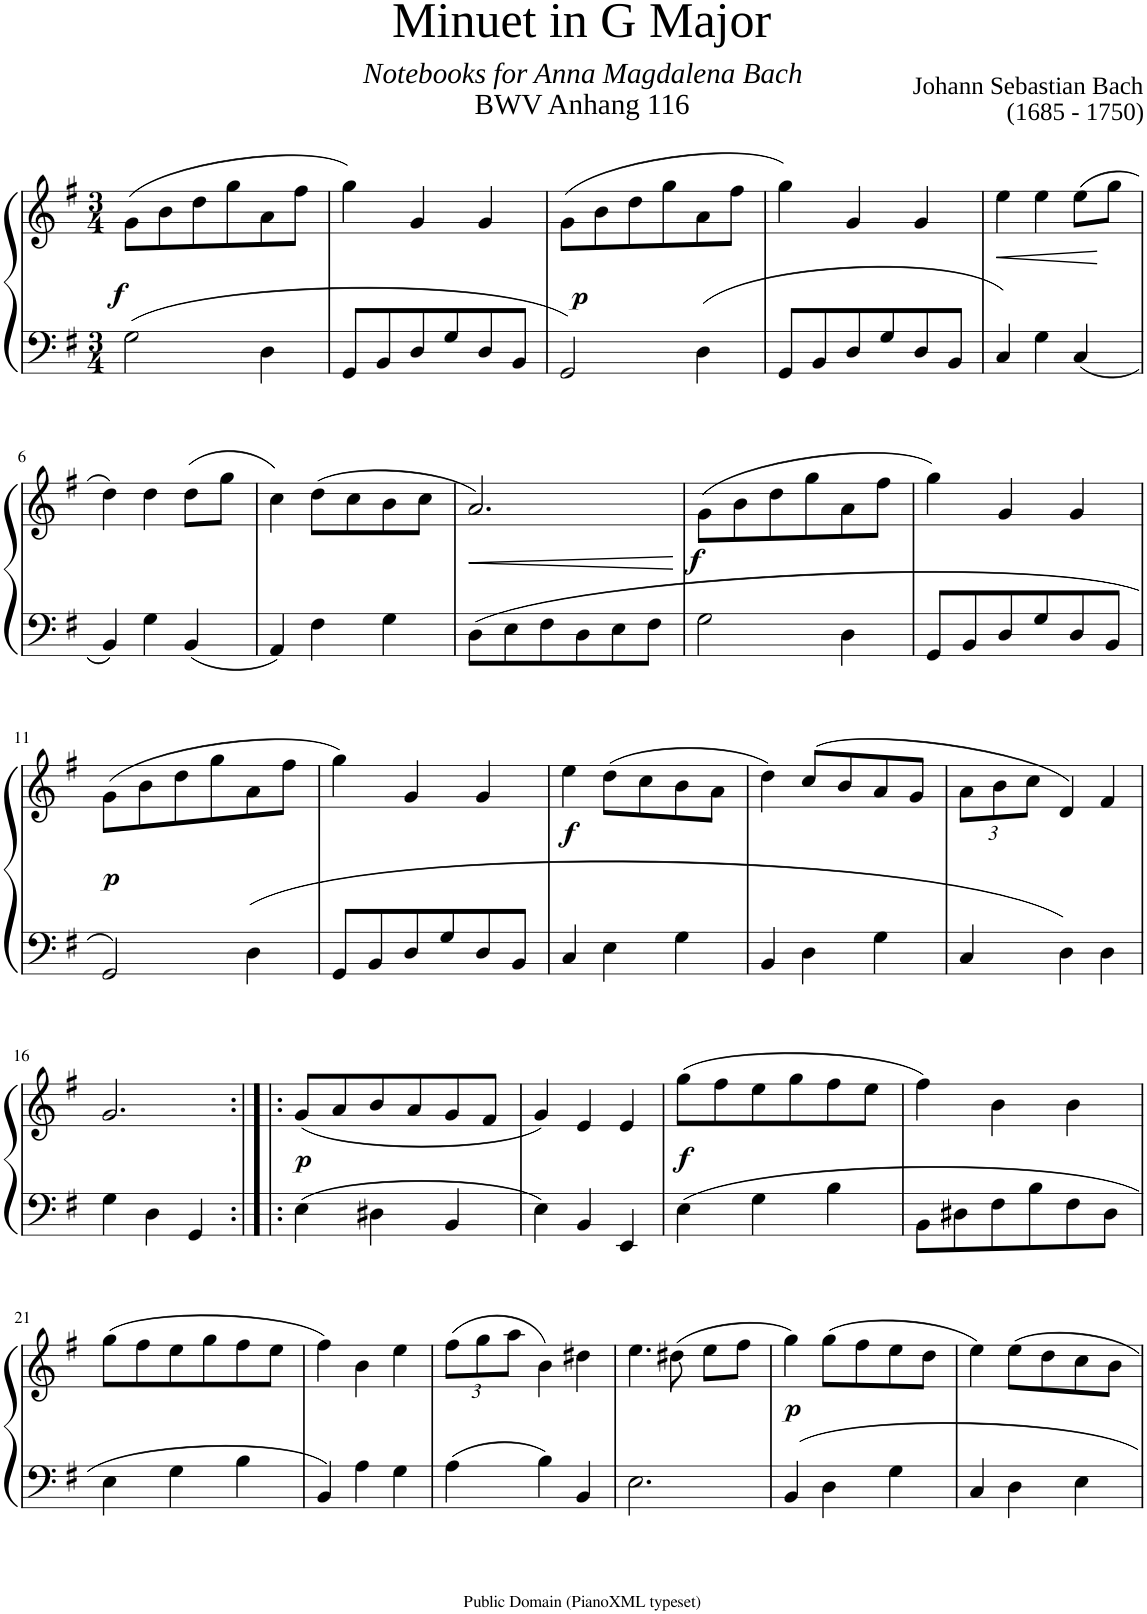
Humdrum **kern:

**kern	**kern	**dynam
*part1	*part1	*part1
*staff2	*staff1	*staff1/2
*I"Piano	*	*
*I'Pno	*	*
*clefF4	*clefG2	*
*k[f#]	*k[f#]	*
*M3/4	*M3/4	*
=1	=1	=1
!	!	!LO:DY:a=2
2G\	(8g\L	f
.	8b\	.
.	8dd\	.
.	8gg\	.
4D\	8a\	.
.	8ff#\J	.
=2	=2	=2
8GG/L	4gg\)	.
8BB/	.	.
8D/	4g'/	.
8G/	.	.
8D/	4g'/	.
8BB/J	.	.
=3	=3	=3
!	!	!LO:DY:a=2
2GG/	(8g\L	p
.	8b\	.
.	8dd\	.
.	8gg\	.
4D\	8a\	.
.	8ff#\J	.
=4	=4	=4
8GG/L	4gg\)	.
8BB/	.	.
8D/	4g'/	.
8G/	.	.
8D/	4g'/	.
8BB/J	.	.
=5	=5	=5
!	!	!LO:HP:b
4C/	4ee'\	<
4G\	4ee'\	.
4C/	(8ee\L	.
.	8gg\J	[
!!LO:LB:g=z
=6	=6	=6
4BB/	4dd'\)	.
4G\	4dd'\	.
4BB/	(8dd\L	.
.	8gg\J	.
=7	=7	=7
4AA/	4cc\)	.
4F#\	(8dd\L	.
.	8cc\	.
4G\	8b\	.
.	8cc\J	.
=8	=8	=8
!	!	!LO:HP:b
8D\L	2.a/)	<
8E\	.	.
8F#\	.	.
8D\	.	.
8E\	.	.
8F#\J	.	.
.	.	[
=9	=9	=9
!	!	!LO:DY:b
2G\	(8g\L	f
.	8b\	.
.	8dd\	.
.	8gg\	.
4D\	8a\	.
.	8ff#\J	.
=10	=10	=10
8GG/L	4gg\)	.
8BB/	.	.
8D/	4g'/	.
8G/	.	.
8D/	4g'/	.
8BB/J	.	.
!!LO:LB:g=z
=11	=11	=11
!	!	!LO:DY:b
2GG/	(8g\L	p
.	8b\	.
.	8dd\	.
.	8gg\	.
4D\	8a\	.
.	8ff#\J	.
=12	=12	=12
8GG/L	4gg\)	.
8BB/	.	.
8D/	4g'/	.
8G/	.	.
8D/	4g'/	.
8BB/J	.	.
=13	=13	=13
!	!	!LO:DY:b
4C/	4ee\	f
4E\	(8dd\L	.
.	8cc\	.
4G\	8b\	.
.	8a\J	.
=14	=14	=14
4BB/	4dd\)	.
4D\	(>8cc/L	.
.	8b/	.
4G\	8a/	.
.	8g/J	.
=15	=15	=15
*	*Xbrackettup	*
4C'/	12a\L	.
.	12b\	.
.	12cc\J	.
4D'\	4d/)	.
4D\	4f#/	.
!!LO:LB:g=z
=16	=16	=16
4G\	2.g/	.
4D\	.	.
4GG/	.	.
=17:|!|:	=17:|!|:	=17:|!|:
!	!	!LO:DY:b
4E\	(8g/L	p
.	8a/	.
4D#X\	8b/	.
.	8a/	.
4BB/	8g/	.
.	8f#/J	.
=18	=18	=18
4E\	4g/)	.
4BB/	4e'/	.
4EE/	4e'/	.
=19	=19	=19
!	!	!LO:DY:b
4E\	(8gg\L	f
.	8ff#\	.
4G\	8ee\	.
.	8gg\	.
4B\	8ff#\	.
.	8ee\J	.
=20	=20	=20
8BB\L	4ff#\)	.
8D#X\	.	.
8F#\	4b'\	.
8B\	.	.
8F#\	4b'\	.
8D#\J	.	.
!!LO:LB:g=z
=21	=21	=21
4E\	(8gg\L	.
.	8ff#\	.
4G\	8ee\	.
.	8gg\	.
4B\	8ff#\	.
.	8ee\J	.
=22	=22	=22
4BB/	4ff#\)	.
4A\	4b\	.
4G\	4ee\	.
=23	=23	=23
4A\	(12ff#\L	.
.	12gg\	.
.	12aa\J	.
4B\	4b\)	.
4BB/	4dd#X\	.
=24	=24	=24
2.E\	4.ee\	.
.	(8dd#X\	.
.	8ee\L	.
.	8ff#\J	.
=25	=25	=25
!	!	!LO:DY:b
4BB/	4gg'\)	p
4D\	(8gg\L	.
.	8ff#\	.
4G\	8ee\	.
.	8dd\J	.
=26	=26	=26
4C/	4ee'\)	.
4D\	8ee\L	.
.	8dd\	.
4E\	8cc\	.
.	8b\J	.
=	=	=
*-	*-	*-
